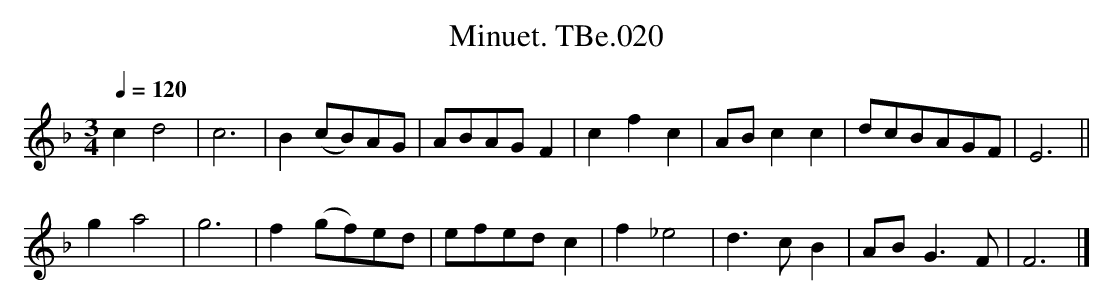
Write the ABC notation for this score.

X:1
T:Minuet. TBe.020
M:3/4
L:1/8
Q:1/4=120
K:F major
c2d4 | c6 | B2 (cB)AG | ABAG F2 | \
c2f2c2 | AB c2c2 | dcBAGF | E6 ||
g2a4 | g6 | f2 (gf)ed | efed c2 | \
f2 _e4 | d3 c B2 | AB G3 F | F6 |]
